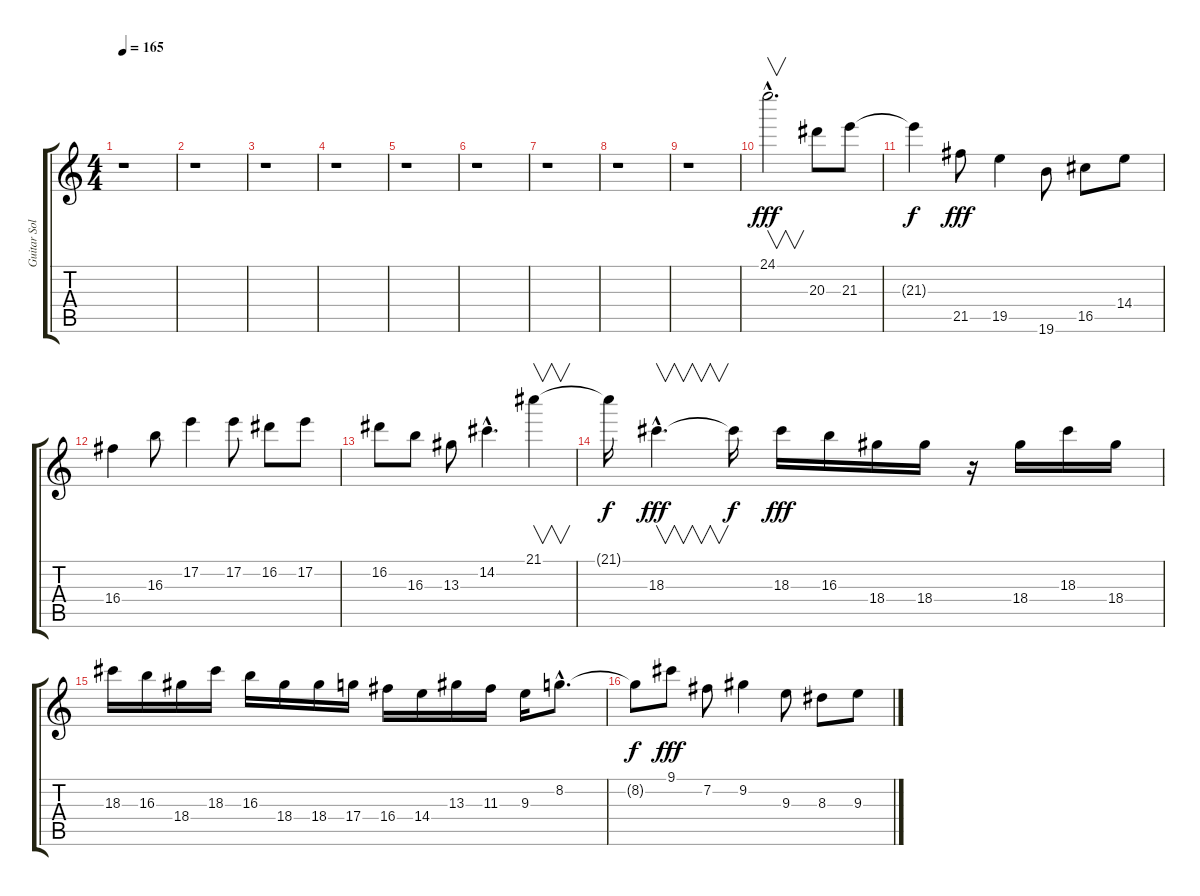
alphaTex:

\track ("Guitar Solo 1-2-3-4" "Guitar Sol") {instrument distortionguitar}
\staff {score tabs}
\tuning (E4 B3 G3 D3 A2 E2) {hide}
\ts (4 4)
\tempo 165
\clef g2
\ks c
r.1{dy fff} |
r.1 |
r.1 |
r.1 |
r.1 |
r.1 |
r.1 |
r.1 |
r.1 |
24.1{hac}.2{v d} 20.3.8 21.3.8 |
21.3{t}.4{dy f} 21.5.8{dy fff} 19.5.4 19.6.8 16.5.8 14.4.8 |
16.4.4 16.3.8 17.2.4 17.2.8 16.2.8 17.2.8 |
16.2.8 16.3.8 13.3.8 14.2{hac}.4{d} 21.1.4{v} |
21.1{t}.16{dy f} 18.3{hac}.4{v d dy fff} 18.3{t}.16{dy f} 18.3.16{dy fff} 16.3.16 18.4.16 18.4.16 r.16 18.4.16 18.3.16 18.4.16 |
18.3.16 16.3.16 18.4.16 18.3.16 16.3.16 18.4.16 18.4.16 17.4.16 16.4.16 14.4.16 13.3.16 11.3.16 9.3.16 8.2{hac}.8{d} |
8.2{t}.8{dy f} 9.1.8{dy fff} 7.2.8 9.2.4 9.3.8 8.3.8 9.3.8
